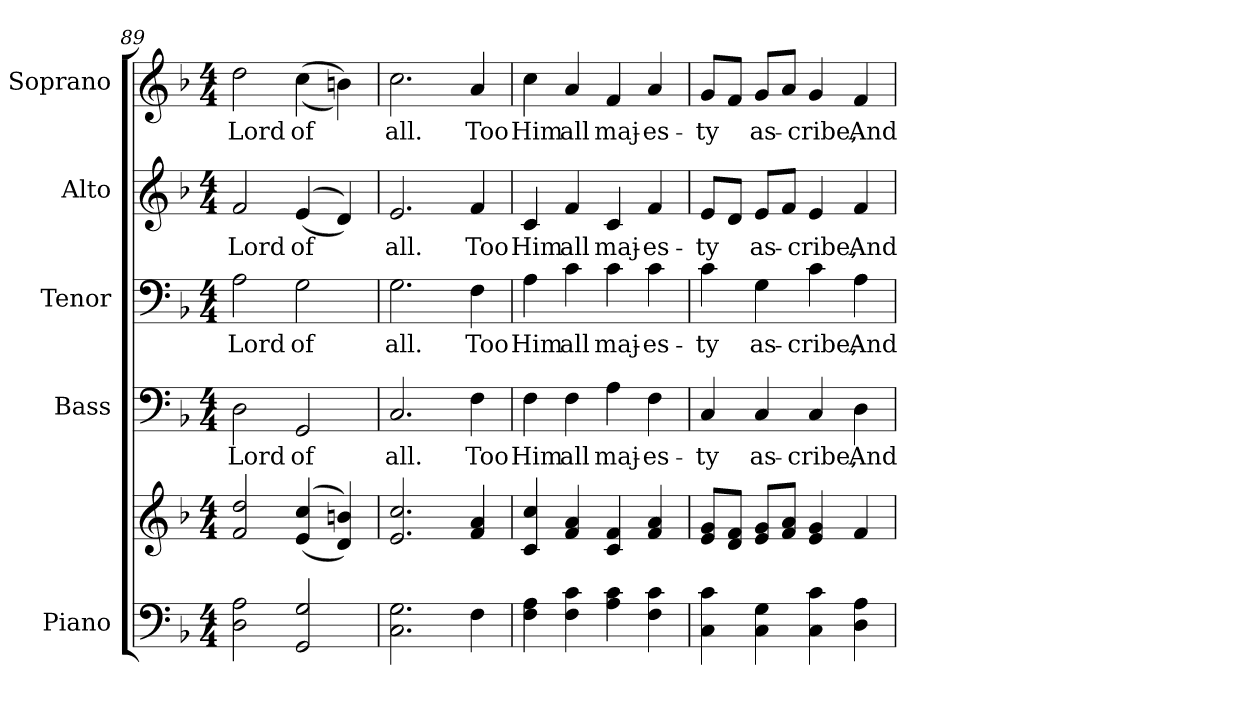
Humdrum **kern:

**kern	**kern	**kern	**text	**kern	**text	**kern	**text	**kern	**text
*part5	*part5	*part4	*part4	*part3	*part3	*part2	*part2	*part1	*part1
*staff6	*staff5	*staff4	*staff4	*staff3	*staff3	*staff2	*staff2	*staff1	*staff1
*I"Piano	*	*I"Bass	*	*I"Tenor	*	*I"Alto	*	*I"Soprano	*
*I'Pno.	*	*I'B.	*	*I'T.	*	*I'A.	*	*I'S.	*
*clefF4	*clefG2	*clefF4	*	*clefF4	*	*clefG2	*	*clefG2	*
*k[b-]	*k[b-]	*k[b-]	*	*k[b-]	*	*k[b-]	*	*k[b-]	*
*F:	*F:	*F:	*	*F:	*	*F:	*	*F:	*
*M4/4	*M4/4	*M4/4	*	*M4/4	*	*M4/4	*	*M4/4	*
=89	=89	=89	=89	=89	=89	=89	=89	=89	=89
!	!	!	!LO:LY:b:color=#000000	!	!	!	!	!	!
!	!	!	!	!	!LO:LY:b:color=#000000	!	!	!	!
!	!	!	!	!	!	!	!LO:LY:b:color=#000000	!	!
!	!	!	!	!	!	!	!	!	!LO:LY:b:color=#000000
2Di\ 2Ai	2fi/ 2ddi	2Di\	Lord	2Ai\	Lord	2fi/	Lord	2ddi\	Lord
!	!	!	!LO:LY:b:color=#000000	!	!	!	!	!	!
!	!	!	!	!	!LO:LY:b:color=#000000	!	!	!	!
!	!	!	!	!	!	!	!LO:LY:b:color=#000000	!	!
!	!	!	!	!	!	!	!	!	!LO:LY:b:color=#000000
2GGi/ 2Gi	((4ei/ 4cci	2GGi/	of	2Gi\	of	((4ei/	of	((4cci\	of
.	4di/ 4bni))	.	.	.	.	4di/))	.	4bni\))	.
!!LO:PB:g=z
=90	=90	=90	=90	=90	=90	=90	=90	=90	=90
!	!	!	!LO:LY:b:color=#000000	!	!	!	!	!	!
!	!	!	!	!	!LO:LY:b:color=#000000	!	!	!	!
!	!	!	!	!	!	!	!LO:LY:b:color=#000000	!	!
!	!	!	!	!	!	!	!	!	!LO:LY:b:color=#000000
2.Ci\ 2.Gi	2.ei/ 2.cci	2.Ci/	all.	2.Gi\	all.	2.ei/	all.	2.cci\	all.
!	!	!	!LO:LY:b:color=#000000	!	!	!	!	!	!
!	!	!	!	!	!LO:LY:b:color=#000000	!	!	!	!
!	!	!	!	!	!	!	!LO:LY:b:color=#000000	!	!
!	!	!	!	!	!	!	!	!	!LO:LY:b:color=#000000
4Fi\	4fi/ 4ai	4Fi\	Too	4Fi\	Too	4fi/	Too	4ai/	Too
=91	=91	=91	=91	=91	=91	=91	=91	=91	=91
!	!	!	!LO:LY:b:color=#000000	!	!	!	!	!	!
!	!	!	!	!	!LO:LY:b:color=#000000	!	!	!	!
!	!	!	!	!	!	!	!LO:LY:b:color=#000000	!	!
!	!	!	!	!	!	!	!	!	!LO:LY:b:color=#000000
4Fi\ 4Ai	4ci/ 4cci	4Fi\	Him	4Ai\	Him	4ci/	Him	4cci\	Him
!	!	!	!LO:LY:b:color=#000000	!	!	!	!	!	!
!	!	!	!	!	!LO:LY:b:color=#000000	!	!	!	!
!	!	!	!	!	!	!	!LO:LY:b:color=#000000	!	!
!	!	!	!	!	!	!	!	!	!LO:LY:b:color=#000000
4Fi\ 4ci	4fi/ 4ai	4Fi\	all	4ci\	all	4fi/	all	4ai/	all
!	!	!	!LO:LY:b:color=#000000	!	!	!	!	!	!
!	!	!	!	!	!LO:LY:b:color=#000000	!	!	!	!
!	!	!	!	!	!	!	!LO:LY:b:color=#000000	!	!
!	!	!	!	!	!	!	!	!	!LO:LY:b:color=#000000
4Ai\ 4ci	4ci/ 4fi	4Ai\	maj-	4ci\	maj-	4ci/	maj-	4fi/	maj-
!	!	!	!LO:LY:b:color=#000000	!	!	!	!	!	!
!	!	!	!	!	!LO:LY:b:color=#000000	!	!	!	!
!	!	!	!	!	!	!	!LO:LY:b:color=#000000	!	!
!	!	!	!	!	!	!	!	!	!LO:LY:b:color=#000000
4Fi\ 4ci	4fi/ 4ai	4Fi\	-es-	4ci\	-es-	4fi/	-es-	4ai/	-es-
!!LO:LB:g=z
=92	=92	=92	=92	=92	=92	=92	=92	=92	=92
!	!	!	!LO:LY:b:color=#000000	!	!	!	!	!	!
!	!	!	!	!	!LO:LY:b:color=#000000	!	!	!	!
!	!	!	!	!	!	!	!LO:LY:b:color=#000000	!	!
!	!	!	!	!	!	!	!	!	!LO:LY:b:color=#000000
4Ci\ 4ci	8ei/ 8giL	4Ci/	-ty	4ci\	-ty	8ei/L	-ty	8gi/L	-ty
.	8di/ 8fiJ	.	.	.	.	8di/J	.	8fi/J	.
!	!	!	!LO:LY:b:color=#000000	!	!	!	!	!	!
!	!	!	!	!	!LO:LY:b:color=#000000	!	!	!	!
!	!	!	!	!	!	!	!LO:LY:b:color=#000000	!	!
!	!	!	!	!	!	!	!	!	!LO:LY:b:color=#000000
4Ci\ 4Gi	8ei/ 8giL	4Ci/	as-	4Gi\	as-	8ei/L	as-	8gi/L	as-
.	8fi/ 8aiJ	.	.	.	.	8fi/J	.	8ai/J	.
!	!	!	!LO:LY:b:color=#000000	!	!	!	!	!	!
!	!	!	!	!	!LO:LY:b:color=#000000	!	!	!	!
!	!	!	!	!	!	!	!LO:LY:b:color=#000000	!	!
!	!	!	!	!	!	!	!	!	!LO:LY:b:color=#000000
4Ci\ 4ci	4ei/ 4gi	4Ci/	-cribe,	4ci\	-cribe,	4ei/	-cribe,	4gi/	-cribe,
!	!	!	!LO:LY:b:color=#000000	!	!	!	!	!	!
!	!	!	!	!	!LO:LY:b:color=#000000	!	!	!	!
!	!	!	!	!	!	!	!LO:LY:b:color=#000000	!	!
!	!	!	!	!	!	!	!	!	!LO:LY:b:color=#000000
4Di\ 4Ai	4fi/	4Di\	And	4Ai\	And	4fi/	And	4fi/	And
=	=	=	=	=	=	=	=	=	=
*-	*-	*-	*-	*-	*-	*-	*-	*-	*-
